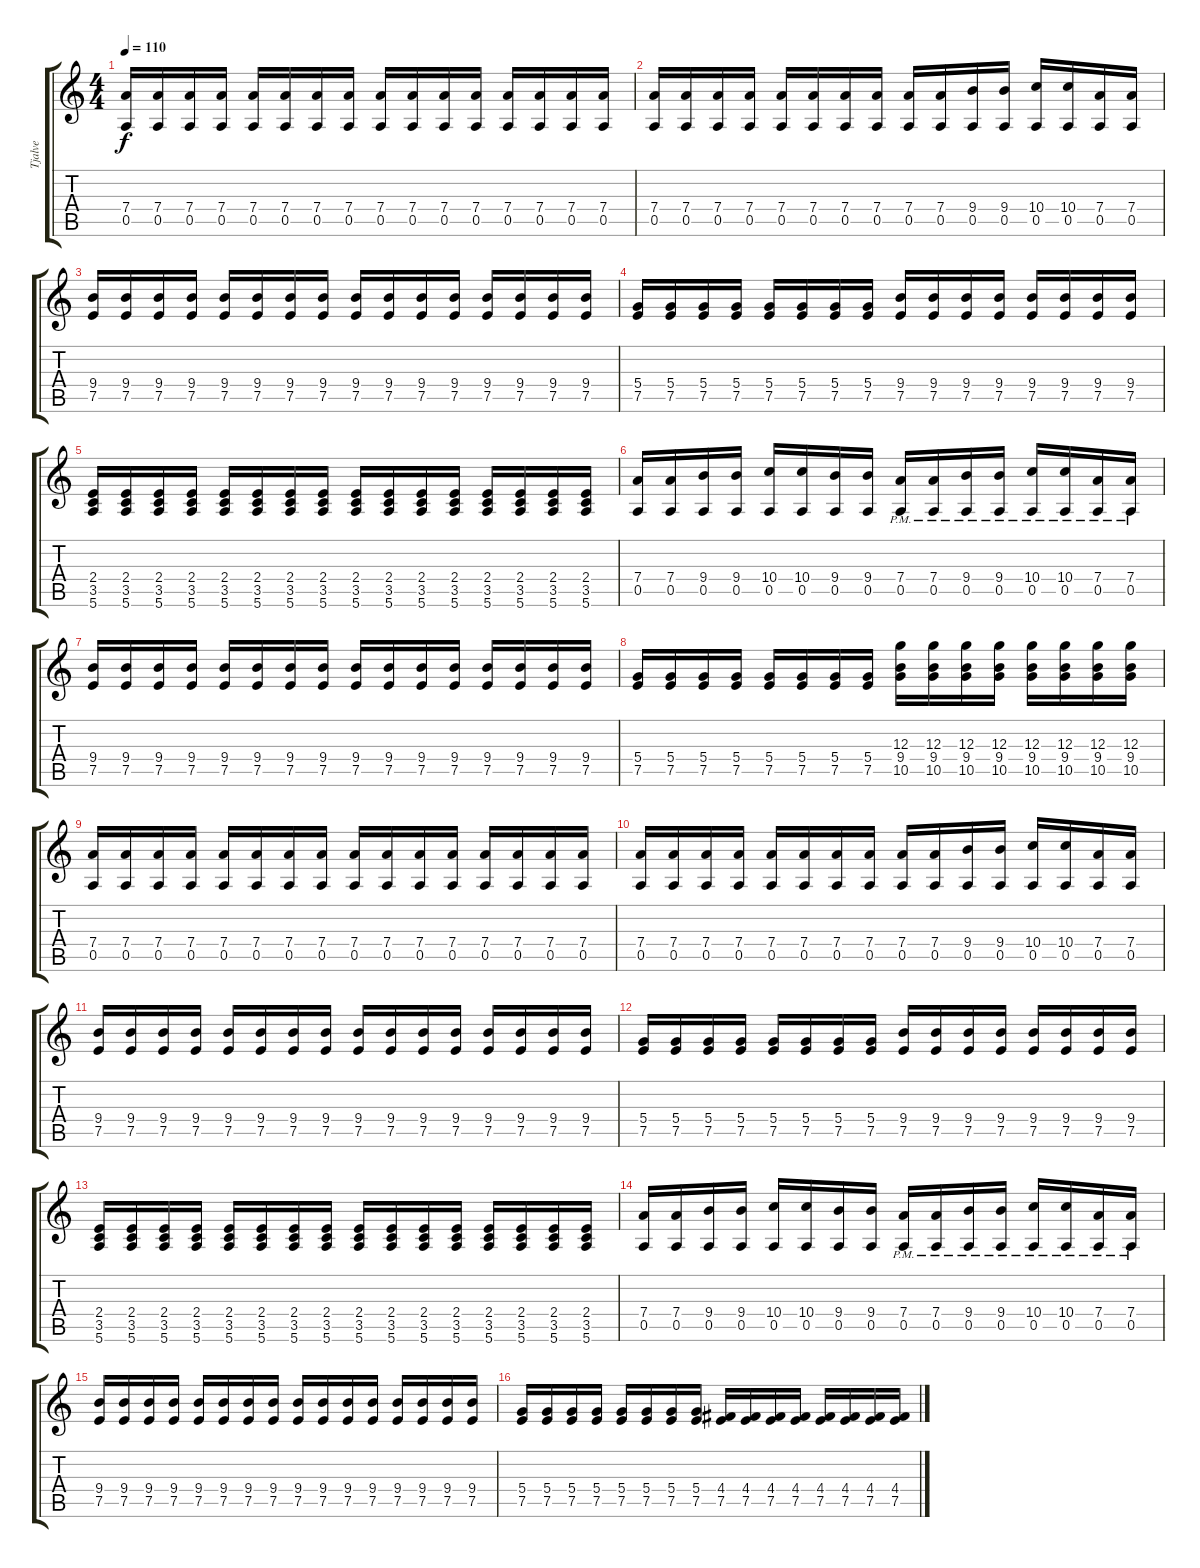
\track ("Tjalve" "Tjalve") {instrument distortionguitar}
\staff {score tabs}
\tuning (E4 B3 G3 D3 A2 E2) {hide}
\ts (4 4)
\tempo 110
\clef g2
\ks c
(7.4 0.5).16{dy f} (7.4 0.5).16 (7.4 0.5).16 (7.4 0.5).16 (7.4 0.5).16 (7.4 0.5).16 (7.4 0.5).16 (7.4 0.5).16 (7.4 0.5).16 (7.4 0.5).16 (7.4 0.5).16 (7.4 0.5).16 (7.4 0.5).16 (7.4 0.5).16 (7.4 0.5).16 (7.4 0.5).16 |
(7.4 0.5).16 (7.4 0.5).16 (7.4 0.5).16 (7.4 0.5).16 (7.4 0.5).16 (7.4 0.5).16 (7.4 0.5).16 (7.4 0.5).16 (7.4 0.5).16 (7.4 0.5).16 (9.4 0.5).16 (9.4 0.5).16 (10.4 0.5).16 (10.4 0.5).16 (7.4 0.5).16 (7.4 0.5).16 |
(9.4 7.5).16 (9.4 7.5).16 (9.4 7.5).16 (9.4 7.5).16 (9.4 7.5).16 (9.4 7.5).16 (9.4 7.5).16 (9.4 7.5).16 (9.4 7.5).16 (9.4 7.5).16 (9.4 7.5).16 (9.4 7.5).16 (9.4 7.5).16 (9.4 7.5).16 (9.4 7.5).16 (9.4 7.5).16 |
(5.4 7.5).16 (5.4 7.5).16 (5.4 7.5).16 (5.4 7.5).16 (5.4 7.5).16 (5.4 7.5).16 (5.4 7.5).16 (5.4 7.5).16 (9.4 7.5).16 (9.4 7.5).16 (9.4 7.5).16 (9.4 7.5).16 (9.4 7.5).16 (9.4 7.5).16 (9.4 7.5).16 (9.4 7.5).16 |
(2.4 3.5 5.6).16 (2.4 3.5 5.6).16 (2.4 3.5 5.6).16 (2.4 3.5 5.6).16 (2.4 3.5 5.6).16 (2.4 3.5 5.6).16 (2.4 3.5 5.6).16 (2.4 3.5 5.6).16 (2.4 3.5 5.6).16 (2.4 3.5 5.6).16 (2.4 3.5 5.6).16 (2.4 3.5 5.6).16 (2.4 3.5 5.6).16 (2.4 3.5 5.6).16 (2.4 3.5 5.6).16 (2.4 3.5 5.6).16 |
(7.4 0.5).16 (7.4 0.5).16 (9.4 0.5).16 (9.4 0.5).16 (10.4 0.5).16 (10.4 0.5).16 (9.4 0.5).16 (9.4 0.5).16 (7.4{pm} 0.5{pm}).16 (7.4{pm} 0.5{pm}).16 (9.4{pm} 0.5{pm}).16 (9.4{pm} 0.5{pm}).16 (10.4{pm} 0.5{pm}).16 (10.4{pm} 0.5{pm}).16 (7.4{pm} 0.5{pm}).16 (7.4{pm} 0.5{pm}).16 |
(9.4 7.5).16 (9.4 7.5).16 (9.4 7.5).16 (9.4 7.5).16 (9.4 7.5).16 (9.4 7.5).16 (9.4 7.5).16 (9.4 7.5).16 (9.4 7.5).16 (9.4 7.5).16 (9.4 7.5).16 (9.4 7.5).16 (9.4 7.5).16 (9.4 7.5).16 (9.4 7.5).16 (9.4 7.5).16 |
(5.4 7.5).16 (5.4 7.5).16 (5.4 7.5).16 (5.4 7.5).16 (5.4 7.5).16 (5.4 7.5).16 (5.4 7.5).16 (5.4 7.5).16 (12.3 9.4 10.5).16 (12.3 9.4 10.5).16 (12.3 9.4 10.5).16 (12.3 9.4 10.5).16 (12.3 9.4 10.5).16 (12.3 9.4 10.5).16 (12.3 9.4 10.5).16 (12.3 9.4 10.5).16 |
(7.4 0.5).16 (7.4 0.5).16 (7.4 0.5).16 (7.4 0.5).16 (7.4 0.5).16 (7.4 0.5).16 (7.4 0.5).16 (7.4 0.5).16 (7.4 0.5).16 (7.4 0.5).16 (7.4 0.5).16 (7.4 0.5).16 (7.4 0.5).16 (7.4 0.5).16 (7.4 0.5).16 (7.4 0.5).16 |
(7.4 0.5).16 (7.4 0.5).16 (7.4 0.5).16 (7.4 0.5).16 (7.4 0.5).16 (7.4 0.5).16 (7.4 0.5).16 (7.4 0.5).16 (7.4 0.5).16 (7.4 0.5).16 (9.4 0.5).16 (9.4 0.5).16 (10.4 0.5).16 (10.4 0.5).16 (7.4 0.5).16 (7.4 0.5).16 |
(9.4 7.5).16 (9.4 7.5).16 (9.4 7.5).16 (9.4 7.5).16 (9.4 7.5).16 (9.4 7.5).16 (9.4 7.5).16 (9.4 7.5).16 (9.4 7.5).16 (9.4 7.5).16 (9.4 7.5).16 (9.4 7.5).16 (9.4 7.5).16 (9.4 7.5).16 (9.4 7.5).16 (9.4 7.5).16 |
(5.4 7.5).16 (5.4 7.5).16 (5.4 7.5).16 (5.4 7.5).16 (5.4 7.5).16 (5.4 7.5).16 (5.4 7.5).16 (5.4 7.5).16 (9.4 7.5).16 (9.4 7.5).16 (9.4 7.5).16 (9.4 7.5).16 (9.4 7.5).16 (9.4 7.5).16 (9.4 7.5).16 (9.4 7.5).16 |
(2.4 3.5 5.6).16 (2.4 3.5 5.6).16 (2.4 3.5 5.6).16 (2.4 3.5 5.6).16 (2.4 3.5 5.6).16 (2.4 3.5 5.6).16 (2.4 3.5 5.6).16 (2.4 3.5 5.6).16 (2.4 3.5 5.6).16 (2.4 3.5 5.6).16 (2.4 3.5 5.6).16 (2.4 3.5 5.6).16 (2.4 3.5 5.6).16 (2.4 3.5 5.6).16 (2.4 3.5 5.6).16 (2.4 3.5 5.6).16 |
(7.4 0.5).16 (7.4 0.5).16 (9.4 0.5).16 (9.4 0.5).16 (10.4 0.5).16 (10.4 0.5).16 (9.4 0.5).16 (9.4 0.5).16 (7.4{pm} 0.5{pm}).16 (7.4{pm} 0.5{pm}).16 (9.4{pm} 0.5{pm}).16 (9.4{pm} 0.5{pm}).16 (10.4{pm} 0.5{pm}).16 (10.4{pm} 0.5{pm}).16 (7.4{pm} 0.5{pm}).16 (7.4{pm} 0.5{pm}).16 |
(9.4 7.5).16 (9.4 7.5).16 (9.4 7.5).16 (9.4 7.5).16 (9.4 7.5).16 (9.4 7.5).16 (9.4 7.5).16 (9.4 7.5).16 (9.4 7.5).16 (9.4 7.5).16 (9.4 7.5).16 (9.4 7.5).16 (9.4 7.5).16 (9.4 7.5).16 (9.4 7.5).16 (9.4 7.5).16 |
(5.4 7.5).16 (5.4 7.5).16 (5.4 7.5).16 (5.4 7.5).16 (5.4 7.5).16 (5.4 7.5).16 (5.4 7.5).16 (5.4 7.5).16 (4.4 7.5).16 (4.4 7.5).16 (4.4 7.5).16 (4.4 7.5).16 (4.4 7.5).16 (4.4 7.5).16 (4.4 7.5).16 (4.4 7.5).16
